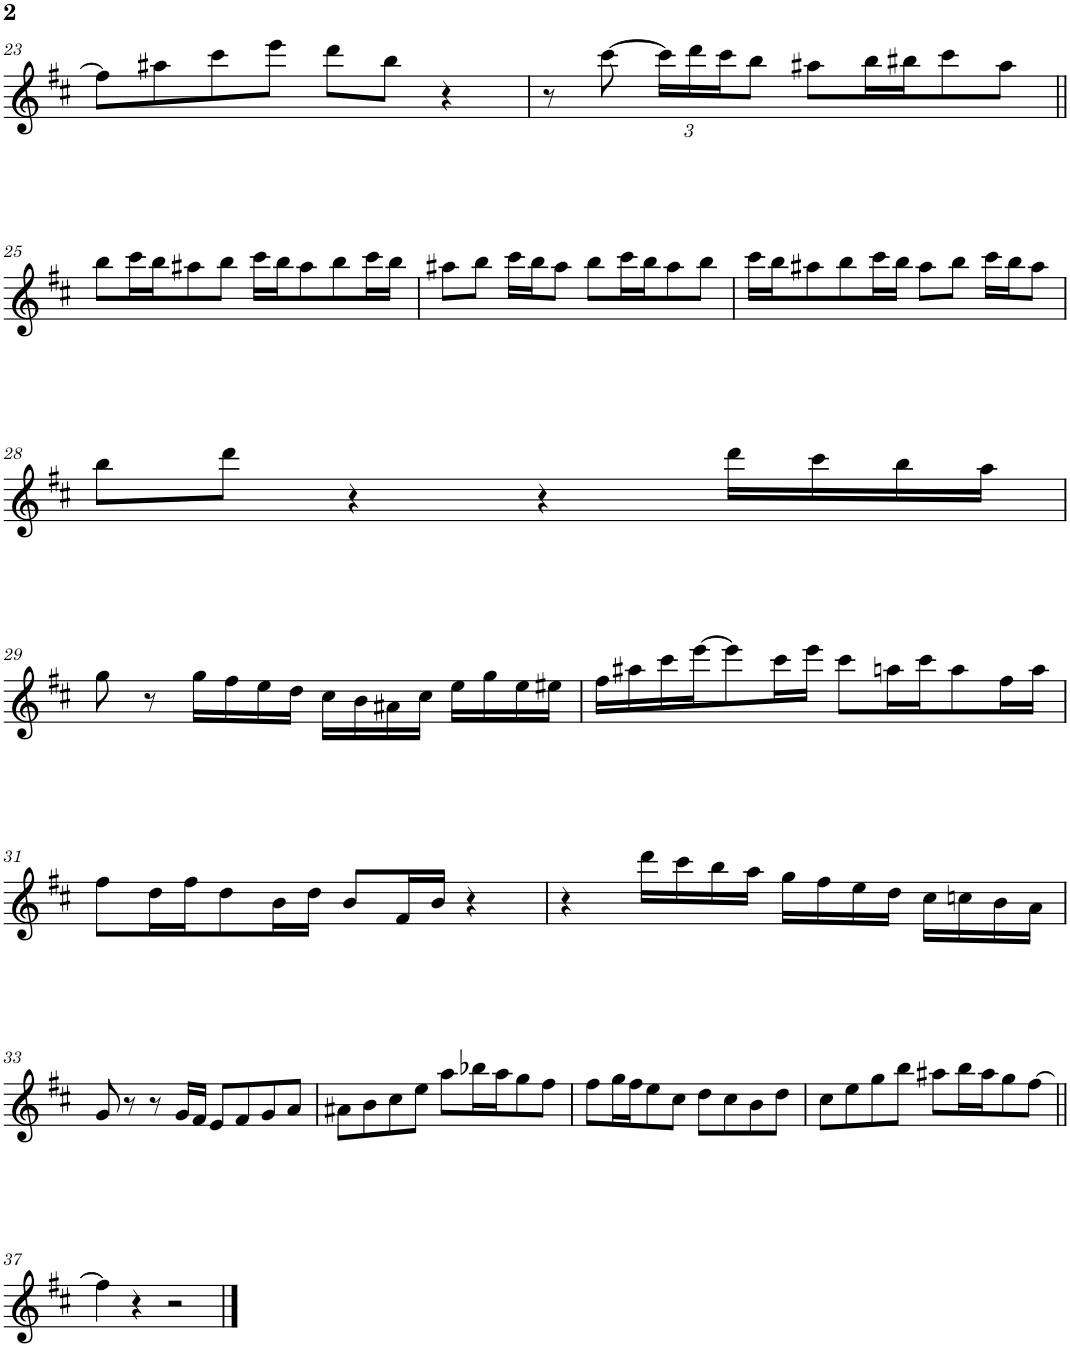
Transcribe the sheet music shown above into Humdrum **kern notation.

**kern
*part1
*staff1
*I"バリトン サクソフォーン
!!LO:PB:g=z
*clefG2
*Trd12c21
*k[f#c#]
*M2/2
*met(c|)
=23
8ff#\L]
8aa#X\
8ccc#\
8eee\J
8ddd\L
8bb\J
4r
=24
8r
[8ccc#\
*Xbrackettup
24ccc#\LL]
24ddd\
24ccc#\J
8bb\J
8aa#X\L
16bb\L
16bb#X\J
8ccc#\
8aa#\J
!!LO:LB:g=z
=25||
8bb\L
16ccc#\L
16bb\J
8aa#X\
8bb\J
16ccc#\LL
16bb\J
8aa#\
8bb\
16ccc#\L
16bb\JJ
=26
8aa#X\L
8bb\J
16ccc#\LL
16bb\J
8aa#\J
8bb\L
16ccc#\L
16bb\J
8aa#\
8bb\J
=27
16ccc#\LL
16bb\J
8aa#X\
8bb\
16ccc#\L
16bb\JJ
8aa#\L
8bb\J
16ccc#\LL
16bb\J
8aa#\J
!!LO:LB:g=z
=28
8bb\L
8ddd\J
4r
4r
16ddd\LL
16ccc#\
16bb\
16aa\JJ
!!LO:LB:g=z
=29
8gg\
8r
16gg\LL
16ff#\
16ee\
16dd\JJ
16cc#\LL
16b\
16a#X\
16cc#\JJ
16ee\LL
16gg\
16ee\
16ee#X\JJ
=30
16ff#\LL
16aa#X\
16ccc#\
[16eee\J
8eee\]
16ccc#\L
16eee\JJ
8ccc#\L
16aan\L
16ccc#\J
8aa\
16ff#\L
16aa\JJ
!!LO:LB:g=z
=31
8ff#\L
16dd\L
16ff#\J
8dd\
16b\L
16dd\JJ
8b/L
16f#/L
16b/JJ
4r
=32
4r
16ddd\LL
16ccc#\
16bb\
16aa\JJ
16gg\LL
16ff#\
16ee\
16dd\JJ
16cc#\LL
16ccn\
16b\
16a\JJ
!!LO:LB:g=z
=33
8g/
8r
8r
16g/LL
16f#/JJ
8e/L
8f#/
8g/
8a/J
=34
8a#X\L
8b\
8cc#\
8ee\J
8aa\L
16bb-X\L
16aa\J
8gg\
8ff#\J
=35
8ff#\L
16gg\L
16ff#\J
8ee\
8cc#\J
8dd\L
8cc#\
8b\
8dd\J
=36
8cc#\L
8ee\
8gg\
8bb\J
8aa#X\L
16bb\L
16aa#\J
8gg\
[8ff#\J
!!LO:LB:g=z
=37||
4ff#\]
4r
2r
==
*-
